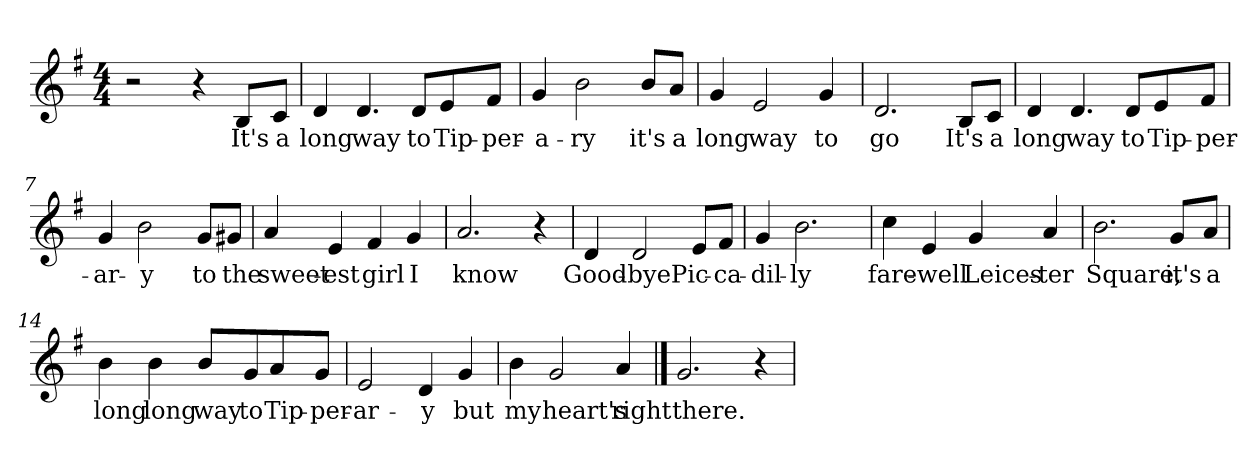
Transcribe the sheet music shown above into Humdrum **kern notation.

**kern	**text
*part1	*part1
*staff1	*staff1
*clefG2	*
*k[f#]	*
*G:	*
*M4/4	*
=1	=1
2r	.
4r	.
8B/L	It's
8c/J	a
=2	=2
4d/	long
4.d/	way
8d/L	to
8e/	Tip-
8f#/J	-per-
=3	=3
4g/	-a-
2b\	-ry
8b/L	it's
8a/J	a
=4	=4
4g/	long
2e/	way
4g/	to
=5	=5
2.d/	go
8B/L	It's
8c/J	a
!!LO:LB:g=z
=6	=6
4d/	long
4.d/	way
8d/L	to
8e/	Tip-
8f#/J	-per-
=7	=7
4g/	-ar-
2b\	-y
8g/L	to
8g#X/J	the
=8	=8
4a/	sweet-
4e/	-est
4f#/	girl
4g/	I
=9	=9
2.a/	know
4r	.
!!LO:LB:g=z
=10	=10
4d/	Good-
2d/	-bye
8e/L	Pic-
8f#/J	-ca-
=11	=11
4g/	-dil-
2.b\	-ly
=12	=12
4cc\	fare-
4e/	-well
4g/	Leices-
4a/	-ter
=13	=13
2.b\	Square,
8g/L	it's
8a/J	a
!!LO:LB:g=z
=14	=14
4b\	long
4b\	long
8b/L	way
8g/	to
8a/	Tip-
8g/J	-per-
=15	=15
2e/	-ar-
4d/	-y
4g/	but
=16	=16
4b\	my
2g/	heart's
4a/	right
==17	==17
2.g/	there.
4r	.
=	=
*-	*-
